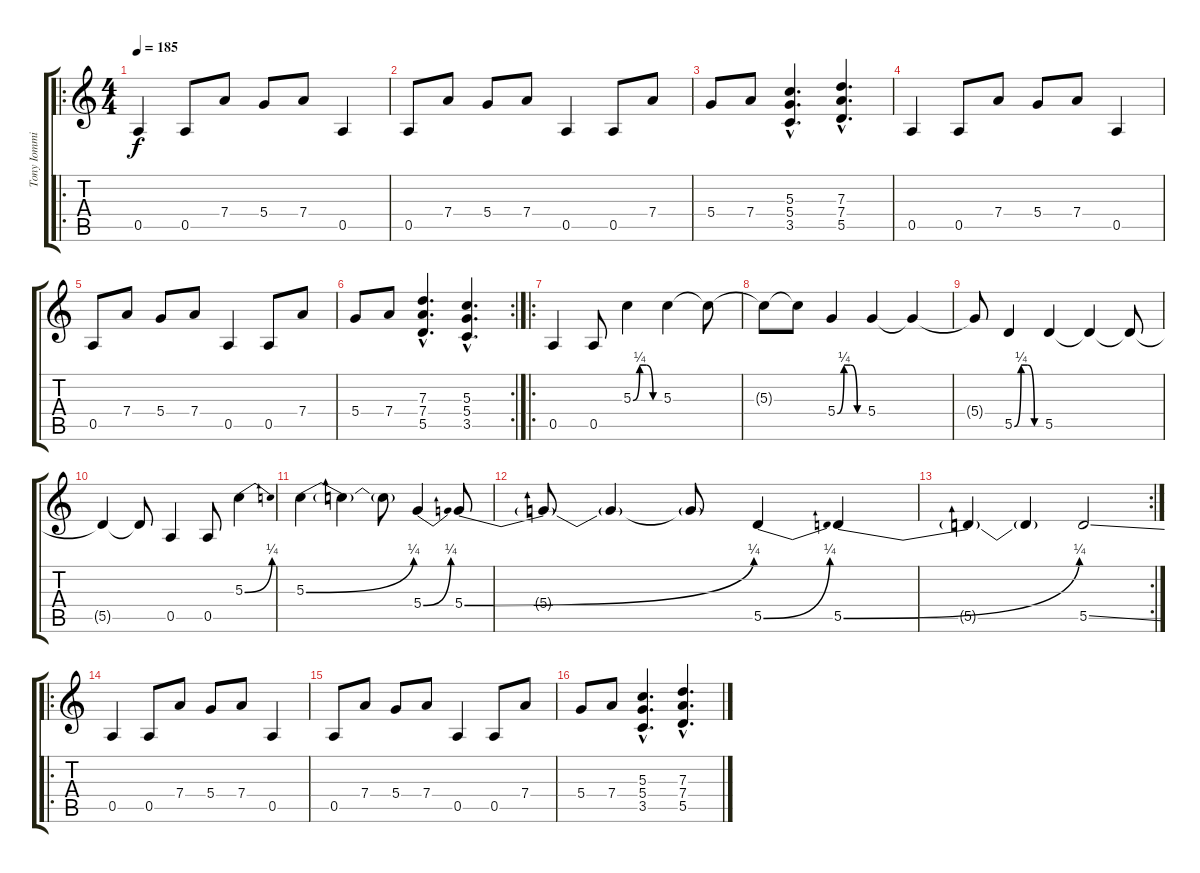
\track ("Tony Iommi" "Tony Iommi") {instrument distortionguitar}
\staff {score tabs}
\tuning (E4 B3 G3 D3 A2 E2) {hide}
\ro
\ts (4 4)
\tempo 185
\clef g2
\ks c
0.5.4{dy f instrument distortionguitar} 0.5.8 7.4.8 5.4.8 7.4.8 0.5.4 |
0.5.8 7.4.8 5.4.8 7.4.8 0.5.4 0.5.8 7.4.8 |
5.4.8 7.4.8 (5.3{hac} 5.4{hac} 3.5{hac}).4{d} (7.3{hac} 7.4{hac} 5.5{hac}).4{d} |
0.5.4 0.5.8 7.4.8 5.4.8 7.4.8 0.5.4 |
0.5.8 7.4.8 5.4.8 7.4.8 0.5.4 0.5.8 7.4.8 |
\rc 2
5.4.8 7.4.8 (7.3{hac} 7.4{hac} 5.5{hac}).4{d} (5.3{hac} 5.4{hac} 3.5{hac}).4{d} |
\ro
0.5.4 0.5.8 5.3{be (custom 0 0 15 1 30 1 45 0 60 0)}.4 5.3.4 5.3{t}.8 |
5.3{t}.8 5.3{t}.8 5.4{be (custom 0 0 15 1 30 1 45 0 60 0)}.4 5.4.4 5.4{t}.4 |
5.4{t}.8 5.5{be (custom 0 0 15 1 30 1 45 0 60 0)}.4 5.5.4 5.5{t}.4 5.5{t}.8 |
5.5{t}.4 5.5{t}.8 0.5.4 0.5.8 5.3{be (bend 0 0 60 1)}.4 |
5.3{be (bend 0 0 60 1)}.4 5.3{t}.4 5.3{t}.8 5.4{be (bend 0 0 60 1)}.4 5.4{be (bend 0 0 60 1)}.8 |
5.4{t}.8 5.4{t}.4 5.4{t}.8 5.5{be (bend 0 0 60 1)}.4 5.5{be (bend 0 0 60 1)}.4 |
\rc 2
5.5{t}.4 5.5{t}.4 5.5{ss}.2 |
\ro
0.5.4 0.5.8 7.4.8 5.4.8 7.4.8 0.5.4 |
0.5.8 7.4.8 5.4.8 7.4.8 0.5.4 0.5.8 7.4.8 |
5.4.8 7.4.8 (5.3{hac} 5.4{hac} 3.5{hac}).4{d} (7.3{hac} 7.4{hac} 5.5{hac}).4{d}
